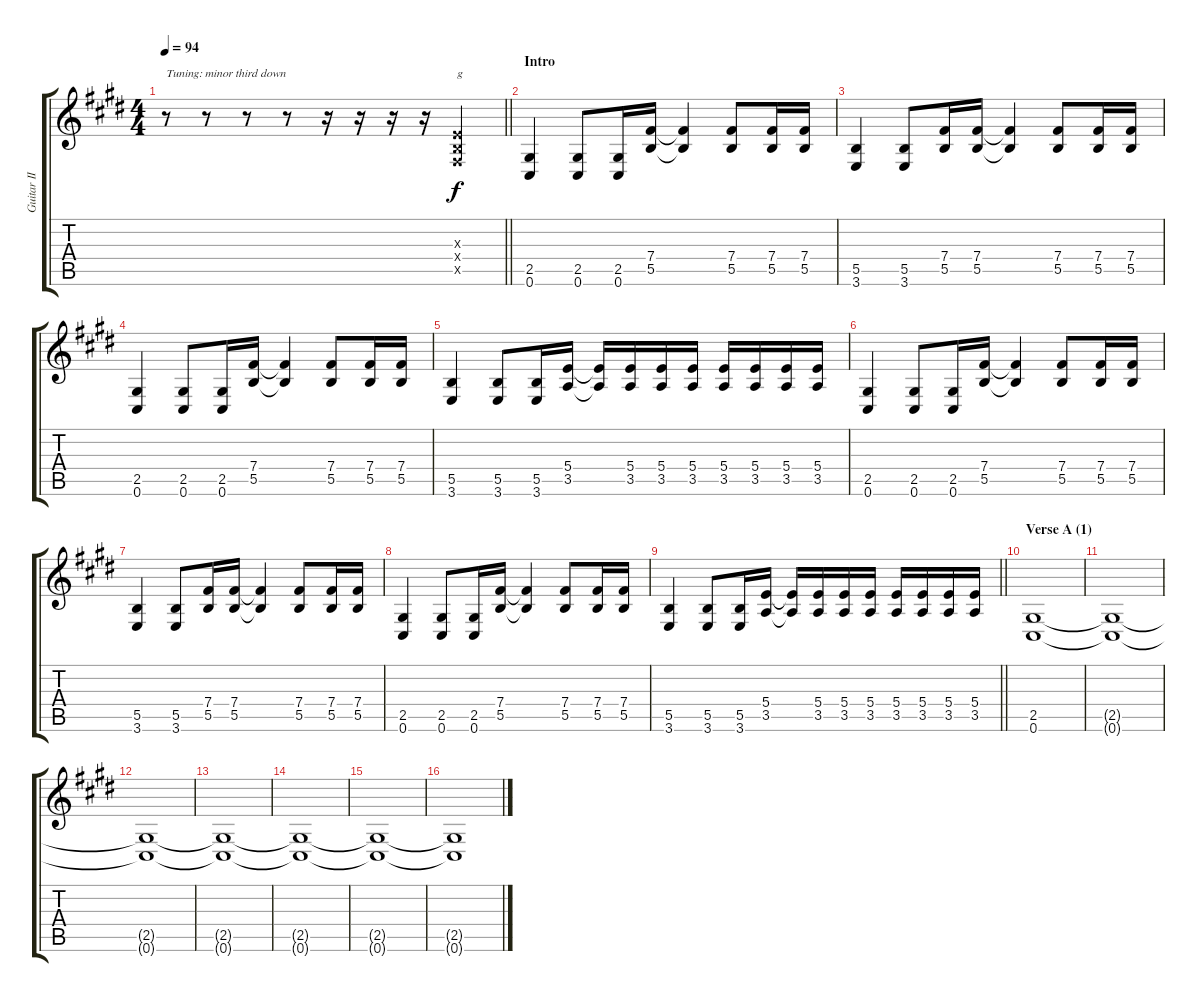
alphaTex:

\track ("Guitar II" "Guitar II") {instrument distortionguitar}
\staff {score tabs}
\tuning (Db4 Ab3 E3 B2 Gb2 Db2) {hide}
\ts (4 4)
\tempo 94
\clef g2
\barLineRight lightlight
\ks c#minor
r.8{txt "Tuning: minor third down" dy f instrument distortionguitar} r.8 r.8 r.8 r.16 r.16 r.16 r.16 (0.3{x} 0.4{x} 0.5{x}).4{txt "g"} |
\section ("" "Intro")
(2.5 0.6).4 (2.5 0.6).8 (2.5 0.6).16 (7.4 5.5).16 (7.4{t} 5.5{t}).4 (7.4 5.5).8 (7.4 5.5).16 (7.4 5.5).16 |
(5.5 3.6).4 (5.5 3.6).8 (7.4 5.5).16 (7.4 5.5).16 (7.4{t} 5.5{t}).4 (7.4 5.5).8 (7.4 5.5).16 (7.4 5.5).16 |
(2.5 0.6).4 (2.5 0.6).8 (2.5 0.6).16 (7.4 5.5).16 (7.4{t} 5.5{t}).4 (7.4 5.5).8 (7.4 5.5).16 (7.4 5.5).16 |
(5.5 3.6).4 (5.5 3.6).8 (5.5 3.6).16 (5.4 3.5).16 (5.4{t} 3.5{t}).16 (5.4 3.5).16 (5.4 3.5).16 (5.4 3.5).16 (5.4 3.5).16 (5.4 3.5).16 (5.4 3.5).16 (5.4 3.5).16 |
(2.5 0.6).4 (2.5 0.6).8 (2.5 0.6).16 (7.4 5.5).16 (7.4{t} 5.5{t}).4 (7.4 5.5).8 (7.4 5.5).16 (7.4 5.5).16 |
(5.5 3.6).4 (5.5 3.6).8 (7.4 5.5).16 (7.4 5.5).16 (7.4{t} 5.5{t}).4 (7.4 5.5).8 (7.4 5.5).16 (7.4 5.5).16 |
(2.5 0.6).4 (2.5 0.6).8 (2.5 0.6).16 (7.4 5.5).16 (7.4{t} 5.5{t}).4 (7.4 5.5).8 (7.4 5.5).16 (7.4 5.5).16 |
\barLineRight lightlight
(5.5 3.6).4 (5.5 3.6).8 (5.5 3.6).16 (5.4 3.5).16 (5.4{t} 3.5{t}).16 (5.4 3.5).16 (5.4 3.5).16 (5.4 3.5).16 (5.4 3.5).16 (5.4 3.5).16 (5.4 3.5).16 (5.4 3.5).16 |
\section ("" "Verse A (1)")
(2.5 0.6).1 |
(2.5{t} 0.6{t}).1 |
(2.5{t} 0.6{t}).1 |
(2.5{t} 0.6{t}).1 |
(2.5{t} 0.6{t}).1 |
(2.5{t} 0.6{t}).1 |
(2.5{t} 0.6{t}).1
